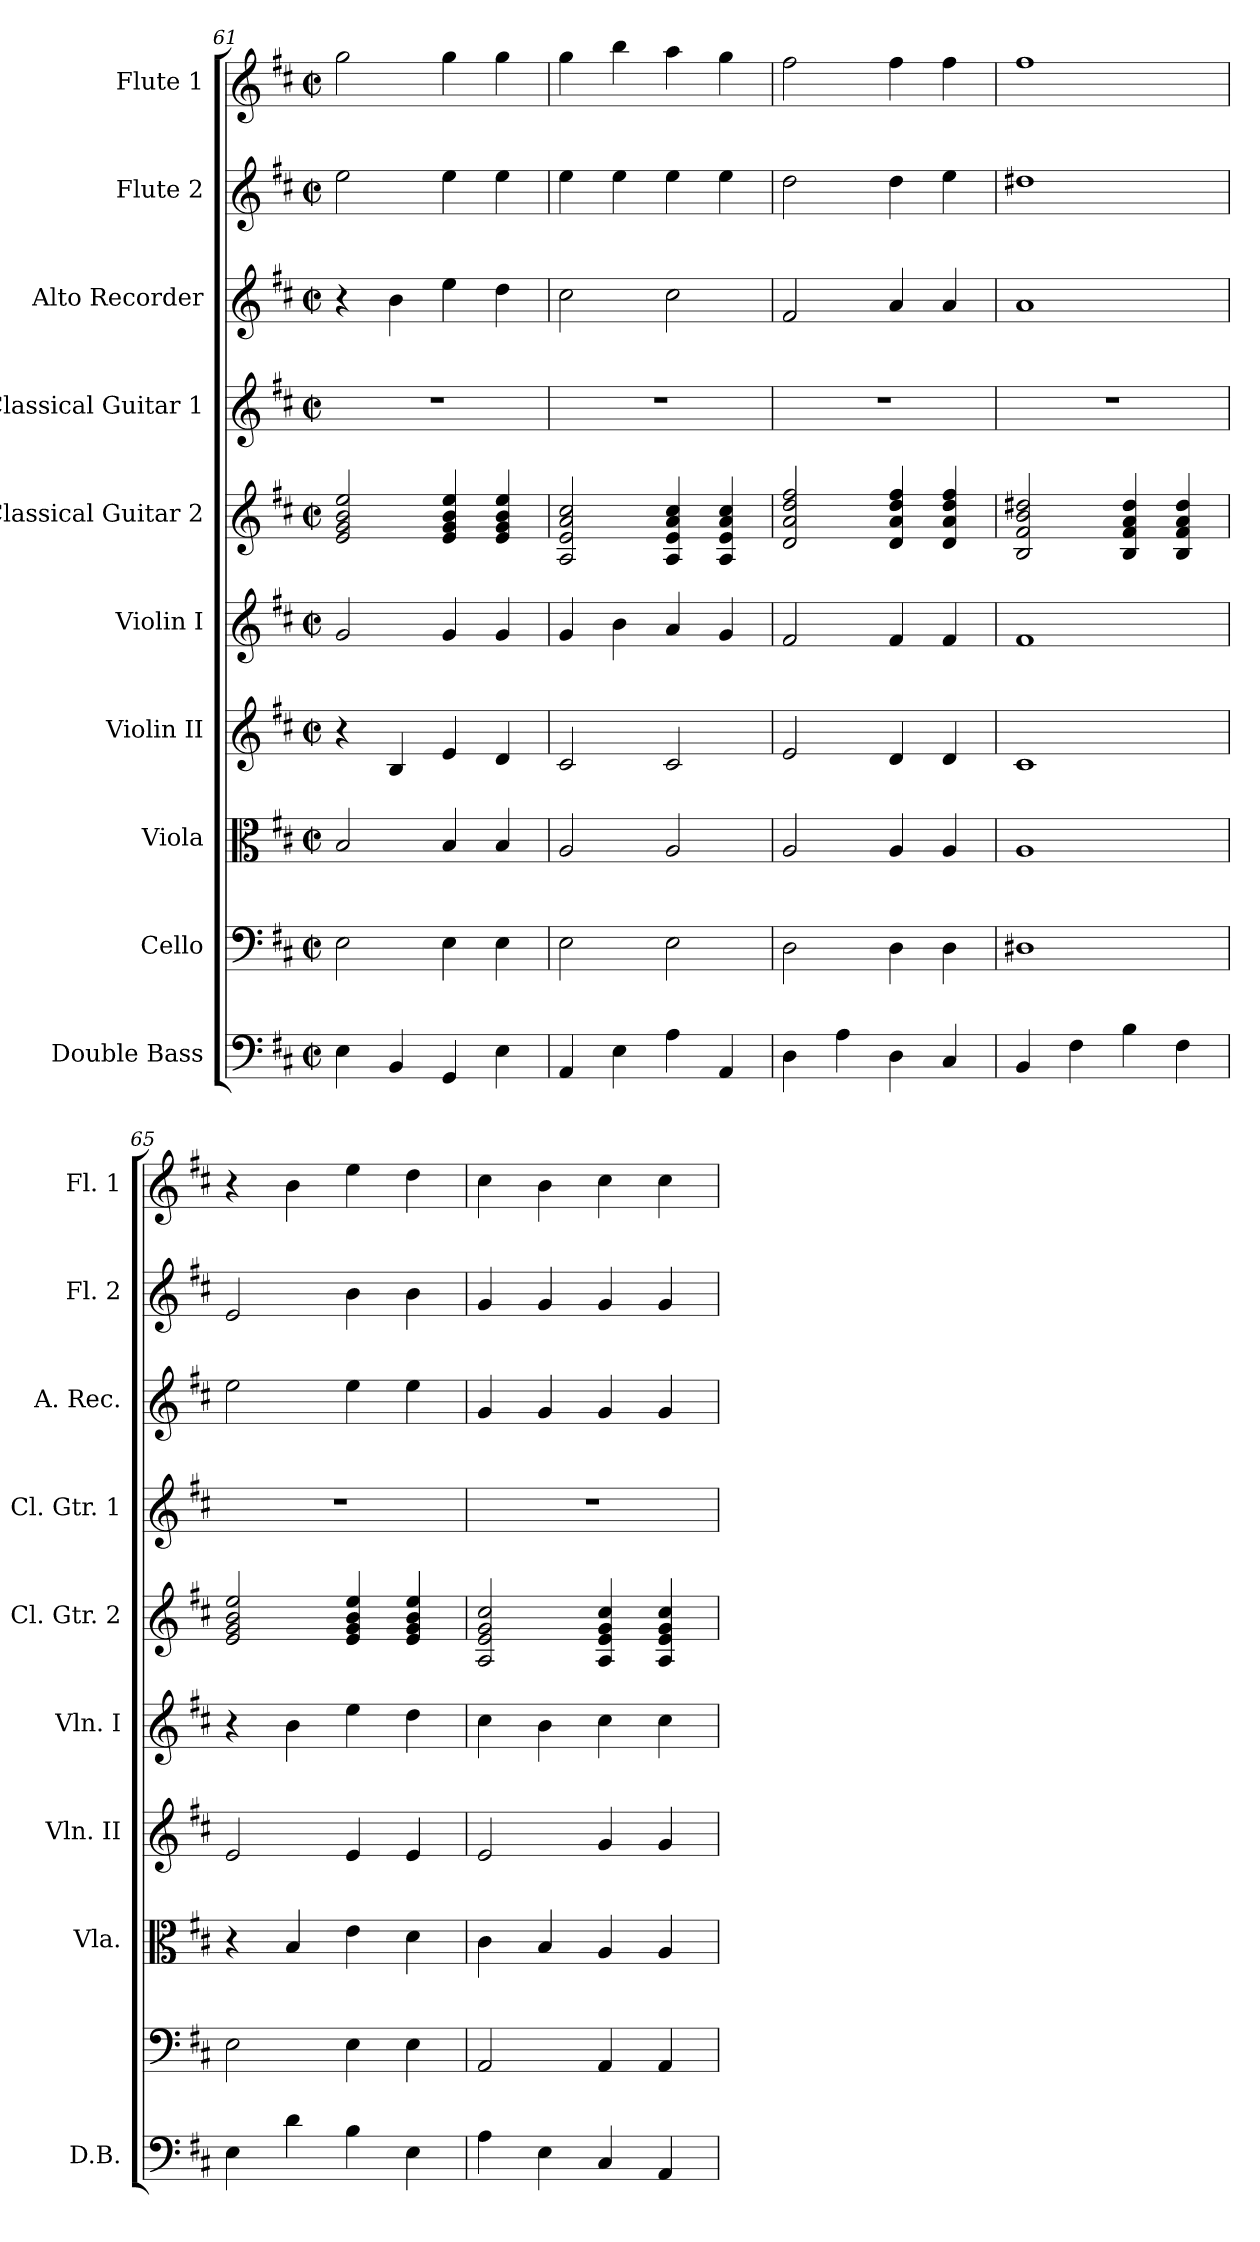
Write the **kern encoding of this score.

**kern	**kern	**kern	**kern	**kern	**kern	**kern	**kern	**kern	**kern
*part10	*part9	*part8	*part7	*part6	*part5	*part4	*part3	*part2	*part1
*staff10	*staff9	*staff8	*staff7	*staff6	*staff5	*staff4	*staff3	*staff2	*staff1
*I"Double Bass	*I"Cello	*I"Viola	*I"Violin II	*I"Violin I	*I"Classical Guitar 2	*I"Classical Guitar 1	*I"Alto Recorder	*I"Flute 2	*I"Flute 1
*I'D.B.	*	*I'Vla.	*I'Vln. II	*I'Vln. I	*I'Cl. Gtr. 2	*I'Cl. Gtr. 1	*I'A. Rec.	*I'Fl. 2	*I'Fl. 1
!!LO:PB:g=z
*clefF4	*clefF4	*clefC3	*clefG2	*clefG2	*clefG2	*clefG2	*clefG2	*clefG2	*clefG2
*ITrd7c12	*	*	*	*	*ITrd7c12	*ITrd7c12	*	*	*
*k[f#c#]	*k[f#c#]	*k[f#c#]	*k[f#c#]	*k[f#c#]	*k[f#c#]	*k[f#c#]	*k[f#c#]	*k[f#c#]	*k[f#c#]
*D:	*D:	*D:	*D:	*D:	*D:	*D:	*D:	*D:	*D:
*M2/2	*M2/2	*M2/2	*M2/2	*M2/2	*M2/2	*M2/2	*M2/2	*M2/2	*M2/2
*met(c|)	*met(c|)	*met(c|)	*met(c|)	*met(c|)	*met(c|)	*met(c|)	*met(c|)	*met(c|)	*met(c|)
=61	=61	=61	=61	=61	=61	=61	=61	=61	=61
4EE\	2E\	2B/	4r	2g/	2E/ 2G/ 2B/ 2e/	1r	4r	2ee\	2gg\
4BBB/	.	.	4B/	.	.	.	4b\	.	.
4GGG/	4E\	4B/	4e/	4g/	4E/ 4G/ 4B/ 4e/	.	4ee\	4ee\	4gg\
4EE\	4E\	4B/	4d/	4g/	4E/ 4G/ 4B/ 4e/	.	4dd\	4ee\	4gg\
=62	=62	=62	=62	=62	=62	=62	=62	=62	=62
4AAA/	2E\	2A/	2c#/	4g/	2AA/ 2E/ 2A/ 2c#/	1r	2cc#\	4ee\	4gg\
4EE\	.	.	.	4b\	.	.	.	4ee\	4bb\
4AA\	2E\	2A/	2c#/	4a/	4AA/ 4E/ 4A/ 4c#/	.	2cc#\	4ee\	4aa\
4AAA/	.	.	.	4g/	4AA/ 4E/ 4A/ 4c#/	.	.	4ee\	4gg\
=63	=63	=63	=63	=63	=63	=63	=63	=63	=63
4DD\	2D\	2A/	2e/	2f#/	2D/ 2A/ 2d/ 2f#/	1r	2f#/	2dd\	2ff#\
4AA\	.	.	.	.	.	.	.	.	.
4DD\	4D\	4A/	4d/	4f#/	4D/ 4A/ 4d/ 4f#/	.	4a/	4dd\	4ff#\
4CC#/	4D\	4A/	4d/	4f#/	4D/ 4A/ 4d/ 4f#/	.	4a/	4ee\	4ff#\
=64	=64	=64	=64	=64	=64	=64	=64	=64	=64
4BBB/	1D#X	1A	1c#	1f#	2BB/ 2F#/ 2B/ 2d#X/	1r	1a	1dd#X	1ff#
4FF#\	.	.	.	.	.	.	.	.	.
4BB\	.	.	.	.	4BB/ 4F#/ 4A/ 4d#/	.	.	.	.
4FF#\	.	.	.	.	4BB/ 4F#/ 4A/ 4d#/	.	.	.	.
=65	=65	=65	=65	=65	=65	=65	=65	=65	=65
4EE\	2E\	4r	2e/	4r	2E/ 2G/ 2B/ 2e/	1r	2ee\	2e/	4r
4D\	.	4B/	.	4b\	.	.	.	.	4b\
4BB\	4E\	4e\	4e/	4ee\	4E/ 4G/ 4B/ 4e/	.	4ee\	4b\	4ee\
4EE\	4E\	4d\	4e/	4dd\	4E/ 4G/ 4B/ 4e/	.	4ee\	4b\	4dd\
!!LO:PB:g=z
=66	=66	=66	=66	=66	=66	=66	=66	=66	=66
4AA\	2AA/	4c#\	2e/	4cc#\	2AA/ 2E/ 2G/ 2c#/	1r	4g/	4g/	4cc#\
4EE\	.	4B/	.	4b\	.	.	4g/	4g/	4b\
4CC#/	4AA/	4A/	4g/	4cc#\	4AA/ 4E/ 4G/ 4c#/	.	4g/	4g/	4cc#\
4AAA/	4AA/	4A/	4g/	4cc#\	4AA/ 4E/ 4G/ 4c#/	.	4g/	4g/	4cc#\
=	=	=	=	=	=	=	=	=	=
*-	*-	*-	*-	*-	*-	*-	*-	*-	*-
